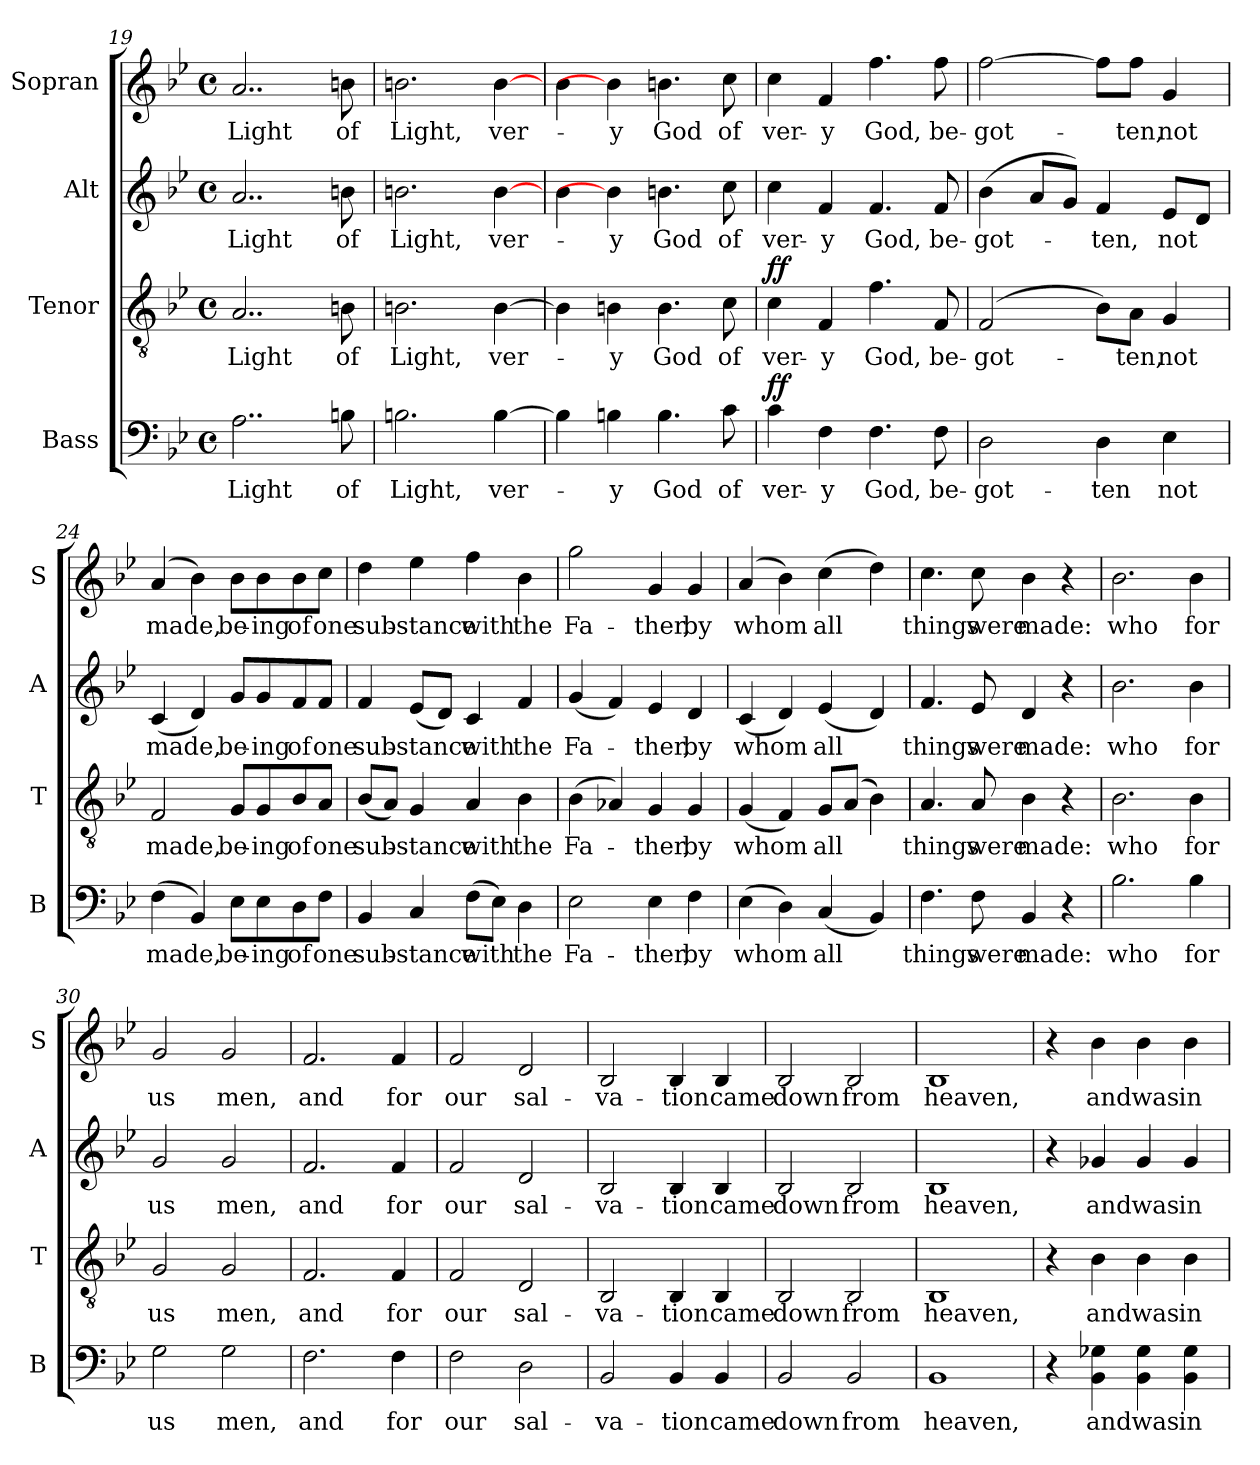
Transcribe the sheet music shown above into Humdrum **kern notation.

**kern	**text	**dynam	**kern	**text	**dynam	**kern	**text	**kern	**text
*part4	*part4	*part4	*part3	*part3	*part3	*part2	*part2	*part1	*part1
*staff4	*staff4	*staff4	*staff3	*staff3	*staff3	*staff2	*staff2	*staff1	*staff1
*I"Bass	*	*	*I"Tenor	*	*	*I"Alt	*	*I"Sopran	*
*I'B	*	*	*I'T	*	*	*I'A	*	*I'S	*
*clefF4	*	*	*clefGv2	*	*	*clefG2	*	*clefG2	*
*k[b-e-]	*	*	*k[b-e-]	*	*	*k[b-e-]	*	*k[b-e-]	*
*B-:	*	*	*B-:	*	*	*B-:	*	*B-:	*
*M4/4	*	*	*M4/4	*	*	*M4/4	*	*M4/4	*
*met(c)	*	*	*met(c)	*	*	*met(c)	*	*met(c)	*
=19	=19	=19	=19	=19	=19	=19	=19	=19	=19
!	!LO:LY:b	!	!	!LO:LY:b	!	!	!LO:LY:b	!	!LO:LY:b
2..A\	Light	.	2..A/	Light	.	2..a/	Light	2..a/	Light
!	!LO:LY:b	!	!	!LO:LY:b	!	!	!LO:LY:b	!	!LO:LY:b
8Bn\	of	.	8Bn\	of	.	8bn\	of	8bn\	of
!!LO:PB:g=z
=20	=20	=20	=20	=20	=20	=20	=20	=20	=20
!	!LO:LY:b	!	!	!LO:LY:b	!	!	!LO:LY:b	!	!LO:LY:b
2.Bn\	Light,	.	2.Bn\	Light,	.	2.bn\	Light,	2.bn\	Light,
!	!LO:LY:b	!	!	!LO:LY:b	!	!	!LO:LY:b	!	!LO:LY:b
[4B\	ver-	.	[4B\	ver-	.	[4b\	ver-	[4b\	ver-
=21	=21	=21	=21	=21	=21	=21	=21	=21	=21
4B\]	.	.	4B\]	.	.	4b-\	.	4b-\	.
!	!LO:LY:b	!	!	!LO:LY:b	!	!	!LO:LY:b	!	!LO:LY:b
4Bn\	-y	.	4Bn\	-y	.	4b\]	-y	4b\]	-y
!	!LO:LY:b	!	!	!LO:LY:b	!	!	!LO:LY:b	!	!LO:LY:b
4.B\	God	.	4.B\	God	.	4.bn\	God	4.bn\	God
!	!LO:LY:b	!	!	!LO:LY:b	!	!	!LO:LY:b	!	!LO:LY:b
8c\	of	.	8c\	of	.	8cc\	of	8cc\	of
=22	=22	=22	=22	=22	=22	=22	=22	=22	=22
!	!LO:LY:b	!LO:DY:a	!	!LO:LY:b	!LO:DY:a	!	!LO:LY:b	!	!LO:LY:b
4c\	ver-	ff	4c\	ver-	ff	4cc\	ver-	4cc\	ver-
!	!LO:LY:b	!	!	!LO:LY:b	!	!	!LO:LY:b	!	!LO:LY:b
4F\	-y	.	4F/	-y	.	4f/	-y	4f/	-y
!	!LO:LY:b	!	!	!LO:LY:b	!	!	!LO:LY:b	!	!LO:LY:b
4.F\	God,	.	4.f\	God,	.	4.f/	God,	4.ff\	God,
!	!LO:LY:b	!	!	!LO:LY:b	!	!	!LO:LY:b	!	!LO:LY:b
8F\	be-	.	8F/	be-	.	8f/	be-	8ff\	be-
=23	=23	=23	=23	=23	=23	=23	=23	=23	=23
!	!LO:LY:b	!	!	!LO:LY:b	!	!	!LO:LY:b	!	!LO:LY:b
2D\	-got-	.	(>2F/	-got-	.	(>4b-\	-got-	[2ff\	-got-
.	.	.	.	.	.	8a/L	.	.	.
.	.	.	.	.	.	8g/J)	.	.	.
!	!LO:LY:b	!	!	!	!	!	!LO:LY:b	!	!
4D\	-ten	.	8B-\L)	.	.	4f/	-ten,	8ff\L]	.
!	!	!	!	!LO:LY:b	!	!	!	!	!LO:LY:b
.	.	.	8A\J	-ten,	.	.	.	8ff\J	-ten,
!	!LO:LY:b	!	!	!LO:LY:b	!	!	!LO:LY:b	!	!LO:LY:b
4E-\	not	.	4G/	not	.	8e-/L	not	4g/	not
.	.	.	.	.	.	8d/J	.	.	.
=24	=24	=24	=24	=24	=24	=24	=24	=24	=24
!	!LO:LY:b	!	!	!LO:LY:b	!	!	!LO:LY:b	!	!LO:LY:b
(>4F\	made,	.	2F/	made,	.	(<4c/	made,	(>4a/	made,
4BB-/)	.	.	.	.	.	4d/)	.	4b-\)	.
!	!LO:LY:b	!	!	!LO:LY:b	!	!	!LO:LY:b	!	!LO:LY:b
8E-\L	be-	.	8G/L	be-	.	8g/L	be-	8b-\L	be-
!	!LO:LY:b	!	!	!LO:LY:b	!	!	!LO:LY:b	!	!LO:LY:b
8E-\	-ing	.	8G/	-ing	.	8g/	-ing	8b-\	-ing
!	!LO:LY:b	!	!	!LO:LY:b	!	!	!LO:LY:b	!	!LO:LY:b
8D\	of	.	8B-/	of	.	8f/	of	8b-\	of
!	!LO:LY:b	!	!	!LO:LY:b	!	!	!LO:LY:b	!	!LO:LY:b
8F\J	one	.	8A/J	one	.	8f/J	one	8cc\J	one
!!LO:PB:g=z
=25	=25	=25	=25	=25	=25	=25	=25	=25	=25
!	!LO:LY:b	!	!	!LO:LY:b	!	!	!LO:LY:b	!	!LO:LY:b
4BB-/	sub-	.	(<8B-/L	sub-	.	4f/	sub-	4dd\	sub-
.	.	.	8A/J)	.	.	.	.	.	.
!	!LO:LY:b	!	!	!LO:LY:b	!	!	!LO:LY:b	!	!LO:LY:b
4C/	-stance	.	4G/	-stance	.	(<8e-/L	-stance	4ee-\	-stance
.	.	.	.	.	.	8d/J)	.	.	.
!	!LO:LY:b	!	!	!LO:LY:b	!	!	!LO:LY:b	!	!LO:LY:b
(>8F\L	with	.	4A/	with	.	4c/	with	4ff\	with
8E-\J)	.	.	.	.	.	.	.	.	.
!	!LO:LY:b	!	!	!LO:LY:b	!	!	!LO:LY:b	!	!LO:LY:b
4D\	the	.	4B-\	the	.	4f/	the	4b-\	the
=26	=26	=26	=26	=26	=26	=26	=26	=26	=26
!	!LO:LY:b	!	!	!LO:LY:b	!	!	!LO:LY:b	!	!LO:LY:b
2E-\	Fa-	.	(>4B-\	Fa-	.	(<4g/	Fa-	2gg\	Fa-
.	.	.	4A-X/)	.	.	4f/)	.	.	.
!	!LO:LY:b	!	!	!LO:LY:b	!	!	!LO:LY:b	!	!LO:LY:b
4E-\	-ther,	.	4G/	-ther,	.	4e-/	-ther,	4g/	-ther,
!	!LO:LY:b	!	!	!LO:LY:b	!	!	!LO:LY:b	!	!LO:LY:b
4F\	by	.	4G/	by	.	4d/	by	4g/	by
=27	=27	=27	=27	=27	=27	=27	=27	=27	=27
!	!LO:LY:b	!	!	!LO:LY:b	!	!	!LO:LY:b	!	!LO:LY:b
(>4E-\	whom	.	(<4G/	whom	.	(<4c/	whom	(>4a/	whom
4D\)	.	.	4F/)	.	.	4d/)	.	4b-\)	.
!	!LO:LY:b	!	!	!LO:LY:b	!	!	!LO:LY:b	!	!LO:LY:b
(<4C/	all	.	8G/L	all	.	(<4e-/	all	(>4cc\	all
.	.	.	(>8A/J	.	.	.	.	.	.
4BB-/)	.	.	4B-\)	.	.	4d/)	.	4dd\)	.
=28	=28	=28	=28	=28	=28	=28	=28	=28	=28
!	!LO:LY:b	!	!	!LO:LY:b	!	!	!LO:LY:b	!	!LO:LY:b
4.F\	things	.	4.A/	things	.	4.f/	things	4.cc\	things
!	!LO:LY:b	!	!	!LO:LY:b	!	!	!LO:LY:b	!	!LO:LY:b
8F\	were	.	8A/	were	.	8e-/	were	8cc\	were
!	!LO:LY:b	!	!	!LO:LY:b	!	!	!LO:LY:b	!	!LO:LY:b
4BB-/	made:	.	4B-\	made:	.	4d/	made:	4b-\	made:
4r	.	.	4r	.	.	4r	.	4r	.
=29	=29	=29	=29	=29	=29	=29	=29	=29	=29
!	!LO:LY:b	!	!	!LO:LY:b	!	!	!LO:LY:b	!	!LO:LY:b
2.B-\	who	.	2.B-\	who	.	2.b-\	who	2.b-\	who
!	!LO:LY:b	!	!	!LO:LY:b	!	!	!LO:LY:b	!	!LO:LY:b
4B-\	for	.	4B-\	for	.	4b-\	for	4b-\	for
!!LO:LB:g=z
=30	=30	=30	=30	=30	=30	=30	=30	=30	=30
!	!LO:LY:b	!	!	!LO:LY:b	!	!	!LO:LY:b	!	!LO:LY:b
2G\	us	.	2G/	us	.	2g/	us	2g/	us
!	!LO:LY:b	!	!	!LO:LY:b	!	!	!LO:LY:b	!	!LO:LY:b
2G\	men,	.	2G/	men,	.	2g/	men,	2g/	men,
=31	=31	=31	=31	=31	=31	=31	=31	=31	=31
!	!LO:LY:b	!	!	!LO:LY:b	!	!	!LO:LY:b	!	!LO:LY:b
2.F\	and	.	2.F/	and	.	2.f/	and	2.f/	and
!	!LO:LY:b	!	!	!LO:LY:b	!	!	!LO:LY:b	!	!LO:LY:b
4F\	for	.	4F/	for	.	4f/	for	4f/	for
=32	=32	=32	=32	=32	=32	=32	=32	=32	=32
!	!LO:LY:b	!	!	!LO:LY:b	!	!	!LO:LY:b	!	!LO:LY:b
2F\	our	.	2F/	our	.	2f/	our	2f/	our
!	!LO:LY:b	!	!	!LO:LY:b	!	!	!LO:LY:b	!	!LO:LY:b
2D\	sal-	.	2D/	sal-	.	2d/	sal-	2d/	sal-
=33	=33	=33	=33	=33	=33	=33	=33	=33	=33
!	!LO:LY:b	!	!	!LO:LY:b	!	!	!LO:LY:b	!	!LO:LY:b
2BB-/	-va-	.	2BB-/	-va-	.	2B-/	-va-	2B-/	-va-
!	!LO:LY:b	!	!	!LO:LY:b	!	!	!LO:LY:b	!	!LO:LY:b
4BB-/	-tion	.	4BB-/	-tion	.	4B-/	-tion	4B-/	-tion
!	!LO:LY:b	!	!	!LO:LY:b	!	!	!LO:LY:b	!	!LO:LY:b
4BB-/	came	.	4BB-/	came	.	4B-/	came	4B-/	came
=34	=34	=34	=34	=34	=34	=34	=34	=34	=34
!	!LO:LY:b	!	!	!LO:LY:b	!	!	!LO:LY:b	!	!LO:LY:b
2BB-/	down	.	2BB-/	down	.	2B-/	down	2B-/	down
!	!LO:LY:b	!	!	!LO:LY:b	!	!	!LO:LY:b	!	!LO:LY:b
2BB-/	from	.	2BB-/	from	.	2B-/	from	2B-/	from
=35	=35	=35	=35	=35	=35	=35	=35	=35	=35
!	!LO:LY:b	!	!	!LO:LY:b	!	!	!LO:LY:b	!	!LO:LY:b
1BB-	heaven,	.	1BB-	heaven,	.	1B-	heaven,	1B-	heaven,
!!LO:LB:g=z
=36	=36	=36	=36	=36	=36	=36	=36	=36	=36
4r	.	.	4r	.	.	4r	.	4r	.
!	!LO:LY:b	!	!	!LO:LY:b	!	!	!LO:LY:b	!	!LO:LY:b
4BB-\ 4G-X\	and	.	4B-\	and	.	4g-X/	and	4b-\	and
!	!LO:LY:b	!	!	!LO:LY:b	!	!	!LO:LY:b	!	!LO:LY:b
4BB-\ 4G-\	was	.	4B-\	was	.	4g-/	was	4b-\	was
!	!LO:LY:b	!	!	!LO:LY:b	!	!	!LO:LY:b	!	!LO:LY:b
4BB-\ 4G-\	in-	.	4B-\	in-	.	4g-/	in-	4b-\	in-
=	=	=	=	=	=	=	=	=	=
*-	*-	*-	*-	*-	*-	*-	*-	*-	*-
